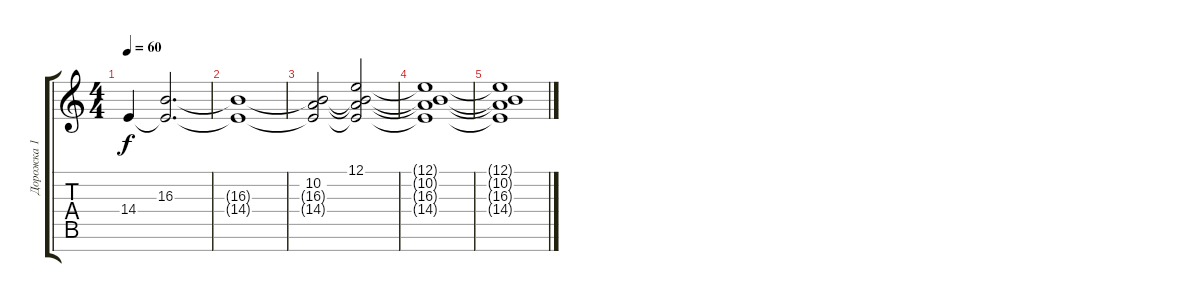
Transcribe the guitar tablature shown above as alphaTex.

\track ("Дорожка 1" "Дорожка 1") {instrument electricgrandpiano}
\staff {score tabs}
\tuning (E4 B3 G3 D3 A2 E2 B1) {hide}
\ts (4 4)
\tempo 60
\clef g2
\ks c
14.4{t}.4{dy f} (16.3 14.4{t}).2{d} |
(16.3{t} 14.4{t}).1 |
(10.2 16.3{t} 14.4{t}).2 (12.1 10.2{t} 16.3{t} 14.4{t}).2 |
(12.1{t} 10.2{t} 16.3{t} 14.4{t}).1{volume 0} |
(12.1{t} 10.2{t} 16.3{t} 14.4{t}).1
